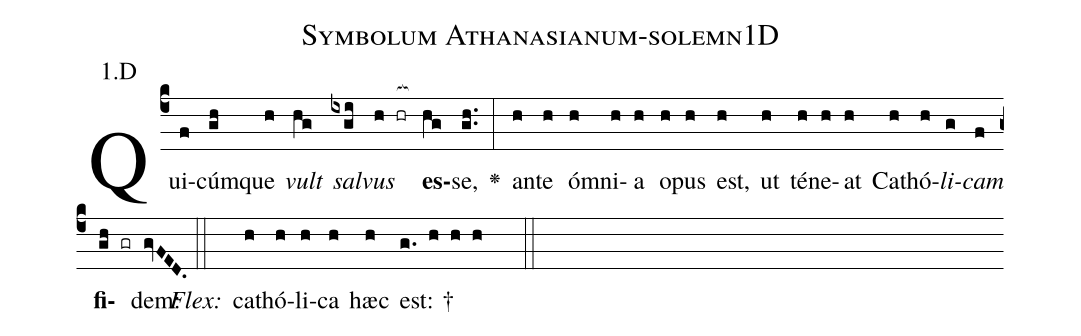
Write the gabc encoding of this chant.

name: Symbolum Athanasianum-solemn1D;
annotation: 1.D;
%%
(c4)Qui(f)cúm(gh)que(h) <i>vult</i>(hg) <i>sal</i>(ixgi)<i>vus</i>(h hr[ocb:1{]) <b>es</b>(hg[ocb:0}])se,(gh..) <v>\greheightstar</v>(:) an(h)te(h) óm(h)ni(h)a(h) o(h)pus(h) est,(h) ut(h) té(h)ne(h)at(h) Ca(h)thó(h)<i>li</i>(g)<i>cam</i>(f) <b>fi</b>(gh gr)dem:(gvFED.) (::)
<i>Flex:</i>()  ca(h)thó(h)li(h)ca(h) hæc(h) est: †(g. h h h  ::)

%E(h) u(h) o(g) u(f) a(gh) e.(gvFED.) (::)
